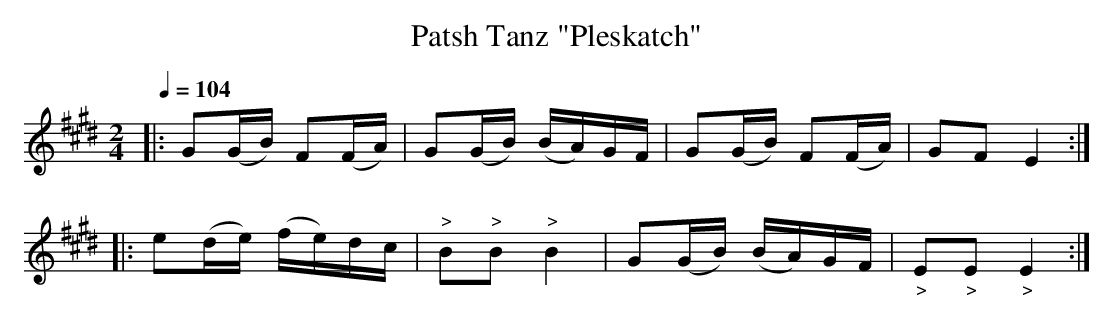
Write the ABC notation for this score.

X:1
T: Patsh Tanz "Pleskatch"
Q: 1/4=104
M: 2/4
L: 1/16
K: E
|: G2(GB) F2(FA) | G2(GB) (BA)GF | G2(GB) F2(FA) | G2F2 E4 :|
|: e2(de) (fe)dc | "^>"B2"^>"B2 "^>"B4 | G2(GB) (BA)GF | "_>"E2"_>"E2 "_>"E4 :|
